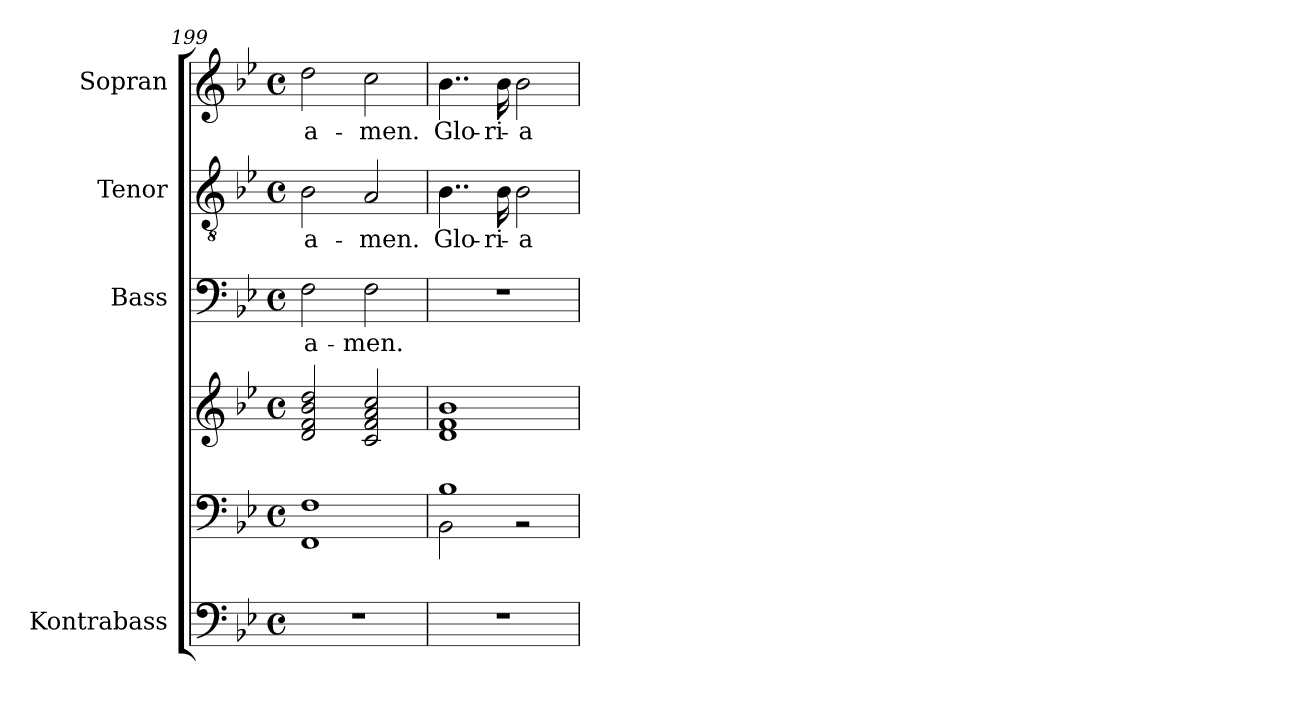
**kern	**kern	**kern	**kern	**text	**kern	**text	**kern	**text
*part5	*part4	*part4	*part3	*part3	*part2	*part2	*part1	*part1
*staff6	*staff5	*staff4	*staff3	*staff3	*staff2	*staff2	*staff1	*staff1
*I"Kontrabass	*	*	*I"Bass	*	*I"Tenor	*	*I"Sopran	*
*I'Kb.	*	*	*I'B.	*	*I'T.	*	*I'S.	*
*clefF4	*clefF4	*clefG2	*clefF4	*	*clefGv2	*	*clefG2	*
*ITrd7c12	*	*	*	*	*	*	*	*
*k[b-e-]	*k[b-e-]	*k[b-e-]	*k[b-e-]	*	*k[b-e-]	*	*k[b-e-]	*
*B-:	*B-:	*B-:	*B-:	*	*B-:	*	*B-:	*
*M4/4	*M4/4	*M4/4	*M4/4	*	*M4/4	*	*M4/4	*
*met(c)	*met(c)	*met(c)	*met(c)	*	*met(c)	*	*met(c)	*
=199	=199	=199	=199	=199	=199	=199	=199	=199
*	*^	*	*	*	*	*	*	*
!	!	!	!	!	!LO:LY:b	!	!LO:LY:b	!	!LO:LY:b
1r	1F	1FF	2d/ 2f/ 2b-/ 2dd/	2F\	a-	2B-\	a-	2dd\	a-
!	!	!	!	!	!LO:LY:b	!	!LO:LY:b	!	!LO:LY:b
.	.	.	2c/ 2f/ 2a/ 2cc/	2F\	-men.	2A/	-men.	2cc\	-men.
=200	=200	=200	=200	=200	=200	=200	=200	=200	=200
!	!	!	!	!	!	!	!LO:LY:b	!	!LO:LY:b
1r	1B-	2BB-\	1d 1f 1b-	1r	.	4..B-\	Glo-	4..b-\	Glo-
!	!	!	!	!	!	!	!LO:LY:b	!	!LO:LY:b
.	.	.	.	.	.	16B-\	-ri-	16b-\	-ri-
!	!	!	!	!	!	!	!LO:LY:b	!	!LO:LY:b
.	.	2rBB	.	.	.	2B-\	-a	2b-\	-a
*	*v	*v	*	*	*	*	*	*	*
=	=	=	=	=	=	=	=	=
*-	*-	*-	*-	*-	*-	*-	*-	*-
